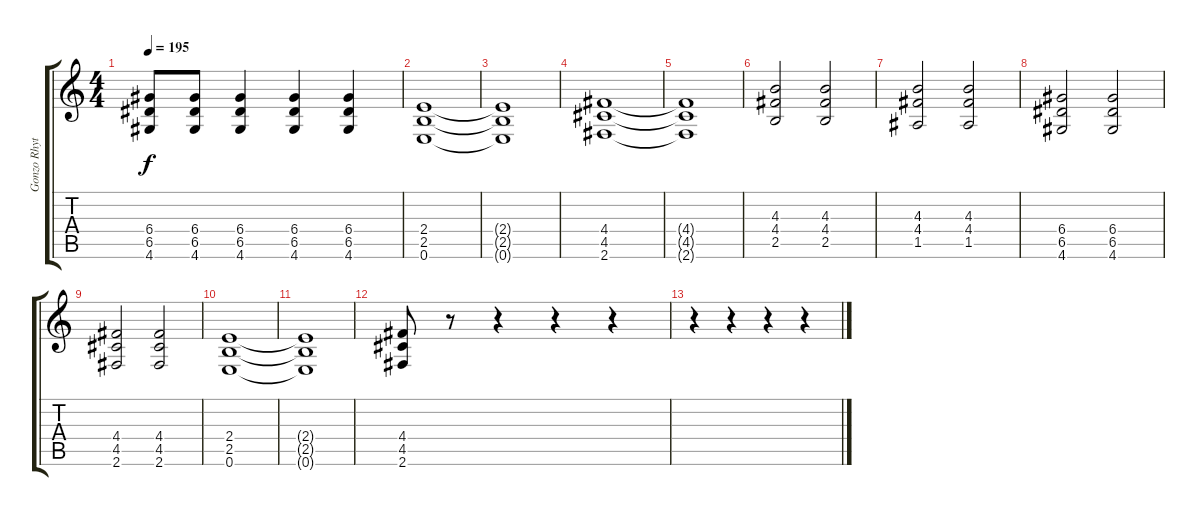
\track ("Gonzo Rhythm I" "Gonzo Rhyt") {instrument overdrivenguitar}
\staff {score tabs}
\tuning (E4 B3 G3 D3 A2 E2) {hide}
\ts (4 4)
\tempo 195
\clef g2
\ks c
(6.4{t} 6.5{t} 4.6{t}).8{dy f} (6.4 6.5 4.6).8 (6.4 6.5 4.6).4 (6.4 6.5 4.6).4 (6.4 6.5 4.6).4 |
(2.4 2.5 0.6).1 |
(2.4{t} 2.5{t} 0.6{t}).1 |
(4.4 4.5 2.6).1 |
(4.4{t} 4.5{t} 2.6{t}).1 |
(4.3 4.4 2.5).2 (4.3 4.4 2.5).2 |
(4.3 4.4 1.5).2 (4.3 4.4 1.5).2 |
(6.4 6.5 4.6).2 (6.4 6.5 4.6).2 |
(4.4 4.5 2.6).2 (4.4 4.5 2.6).2 |
(2.4 2.5 0.6).1 |
(2.4{t} 2.5{t} 0.6{t}).1 |
(4.4 4.5 2.6).8 r.8 r.4 r.4 r.4 |
r.4 r.4 r.4 r.4
